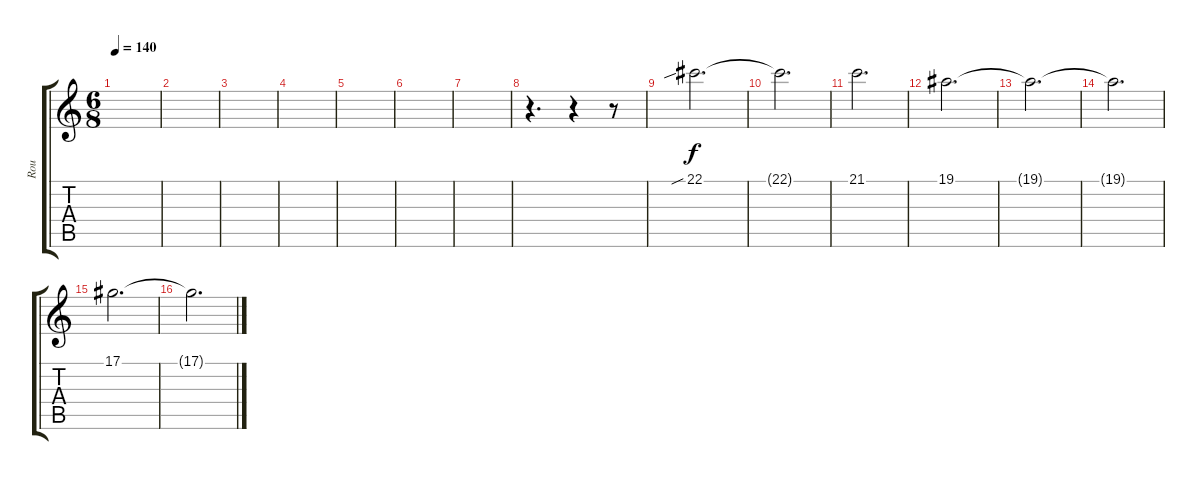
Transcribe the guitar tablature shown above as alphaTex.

\track ("Rou" "Rou") {instrument lead1square}
\staff {score tabs}
\tuning (Eb4 Bb3 Gb3 Db3 Ab2 Db2) {hide}
\ts (6 8)
\tempo 140
\clef g2
\ks c
|
|
|
|
|
|
|
r.4{d} r.4 r.8 |
22.1{sib}.2{d} |
22.1{t}.2{d} |
21.1.2{d} |
19.1.2{d} |
19.1{t}.2{d} |
19.1{t}.2{d} |
17.1.2{d} |
17.1{t}.2{d}
